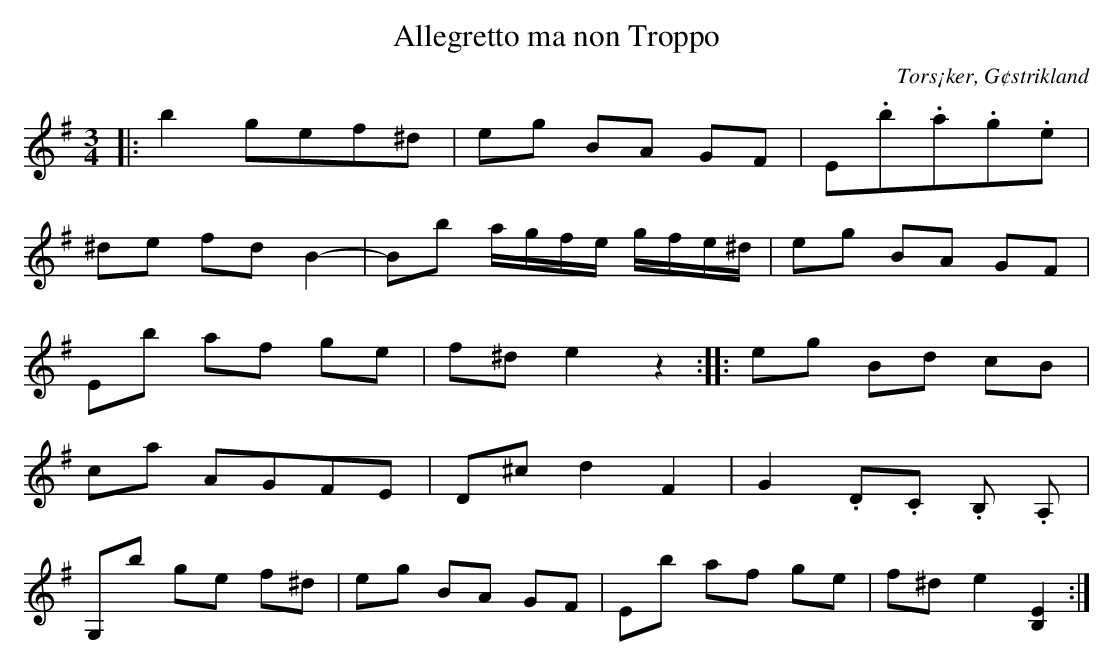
X:1
T:Allegretto ma non Troppo
O:Tors¡ker, G¢strikland
M:3/4
L:1/16
K:G
|: b4 g2e2f2^d2 | e2g2 B2A2 G2F2 | E2.b2.a2.g2.e2 |
^d2e2 f2d2 B4- | B2b2 agfe gfe^d | e2g2 B2A2 G2F2 |
   E2b2 a2f2 g2e2 | f2^d2 e4 z4 :: e2g2 B2d2 c2B2 |
c2a2 A2G2F2E2 | D2^c2 d4 F4 | G4 .D2.C2 .B,2 .A,2 |
G,2b2 g2e2 f2^d2 | e2g2 B2A2 G2F2 | E2b2 a2f2 g2e2 | f2^d2 e4 [EB,]4 :|
